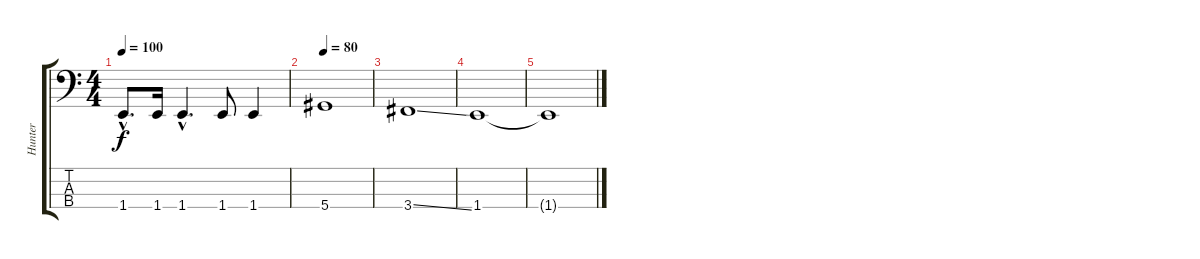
\track ("Hunter" "Hunter") {instrument electricbasspick}
\staff {score tabs}
\tuning (Gb2 Db2 Ab1 Eb1) {hide}
\ts (4 4)
\tempo 100
\clef f4
\ks c
1.4{hac}.8{d dy f} 1.4.16 1.4{hac}.4{d} 1.4.8 1.4.4 |
\tempo 80
5.4.1 |
3.4{ss}.1 |
1.4.1 |
1.4{t}.1
